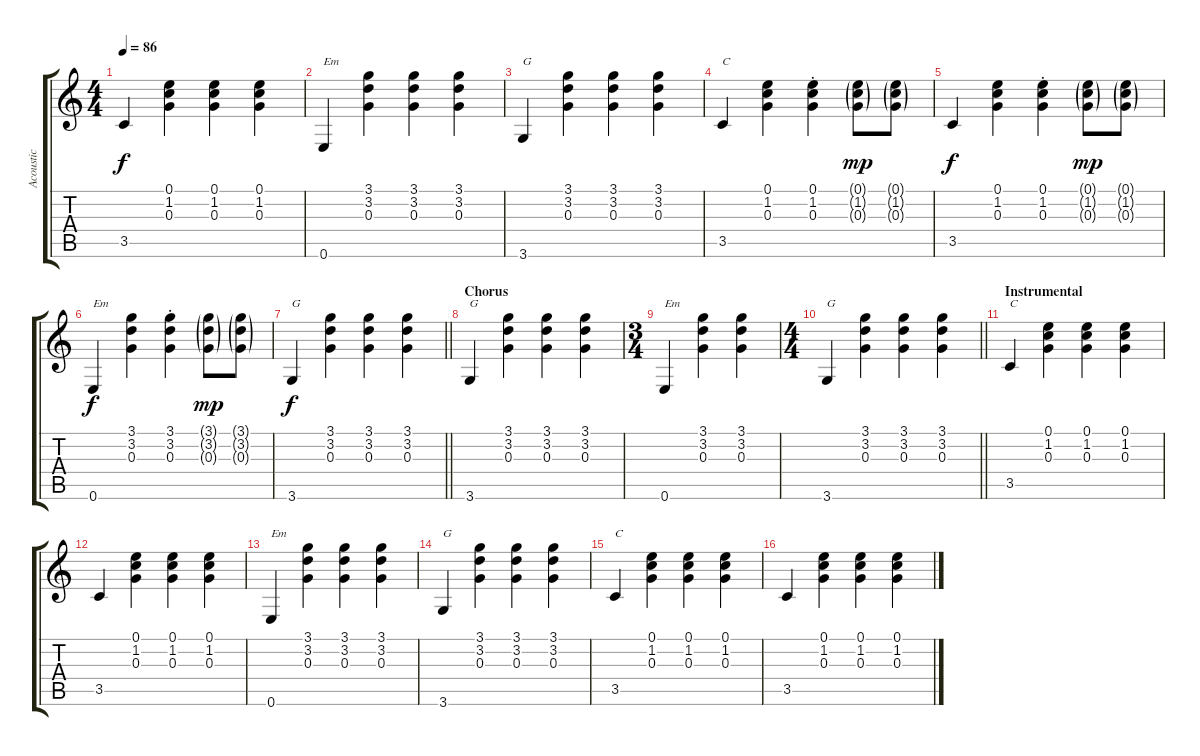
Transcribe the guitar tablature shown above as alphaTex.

\track ("Acoustic" "Acoustic") {instrument acousticguitarsteel}
\staff {score tabs}
\tuning (E4 B3 G3 D3 A2 E2) {hide}
\ts (4 4)
\tempo 86
\clef g2
\ks c
3.5.4{dy f} (0.1 1.2 0.3).4 (0.1 1.2 0.3).4 (0.1 1.2 0.3).4 |
0.6.4{txt "Em"} (3.1 3.2 0.3).4 (3.1 3.2 0.3).4 (3.1 3.2 0.3).4 |
3.6.4{txt "G"} (3.1 3.2 0.3).4 (3.1 3.2 0.3).4 (3.1 3.2 0.3).4 |
3.5.4{txt "C"} (0.1 1.2 0.3).4 (0.1{st} 1.2{st} 0.3{st}).4 (0.1{g} 1.2{g} 0.3{g}).8{dy mp} (0.1{g} 1.2{g} 0.3{g}).8 |
3.5.4{dy f} (0.1 1.2 0.3).4 (0.1{st} 1.2{st} 0.3{st}).4 (0.1{g} 1.2{g} 0.3{g}).8{dy mp} (0.1{g} 1.2{g} 0.3{g}).8 |
0.6.4{txt "Em" dy f} (3.1 3.2 0.3).4 (3.1{st} 3.2{st} 0.3{st}).4 (3.1{g} 3.2{g} 0.3{g}).8{dy mp} (3.1{g} 3.2{g} 0.3{g}).8 |
\barLineRight lightlight
3.6.4{txt "G" dy f} (3.1 3.2 0.3).4 (3.1 3.2 0.3).4 (3.1 3.2 0.3).4 |
\section ("" "Chorus")
3.6.4{txt "G"} (3.1 3.2 0.3).4 (3.1 3.2 0.3).4 (3.1 3.2 0.3).4 |
\ts (3 4)
0.6.4{txt "Em"} (3.1 3.2 0.3).4 (3.1 3.2 0.3).4 |
\ts (4 4)
\barLineRight lightlight
3.6.4{txt "G"} (3.1 3.2 0.3).4 (3.1 3.2 0.3).4 (3.1 3.2 0.3).4 |
\section ("" "Instrumental")
3.5.4{txt "C"} (0.1 1.2 0.3).4 (0.1 1.2 0.3).4 (0.1 1.2 0.3).4 |
3.5.4 (0.1 1.2 0.3).4 (0.1 1.2 0.3).4 (0.1 1.2 0.3).4 |
0.6.4{txt "Em"} (3.1 3.2 0.3).4 (3.1 3.2 0.3).4 (3.1 3.2 0.3).4 |
3.6.4{txt "G"} (3.1 3.2 0.3).4 (3.1 3.2 0.3).4 (3.1 3.2 0.3).4 |
3.5.4{txt "C"} (0.1 1.2 0.3).4 (0.1 1.2 0.3).4 (0.1 1.2 0.3).4 |
3.5.4 (0.1 1.2 0.3).4 (0.1 1.2 0.3).4 (0.1 1.2 0.3).4
